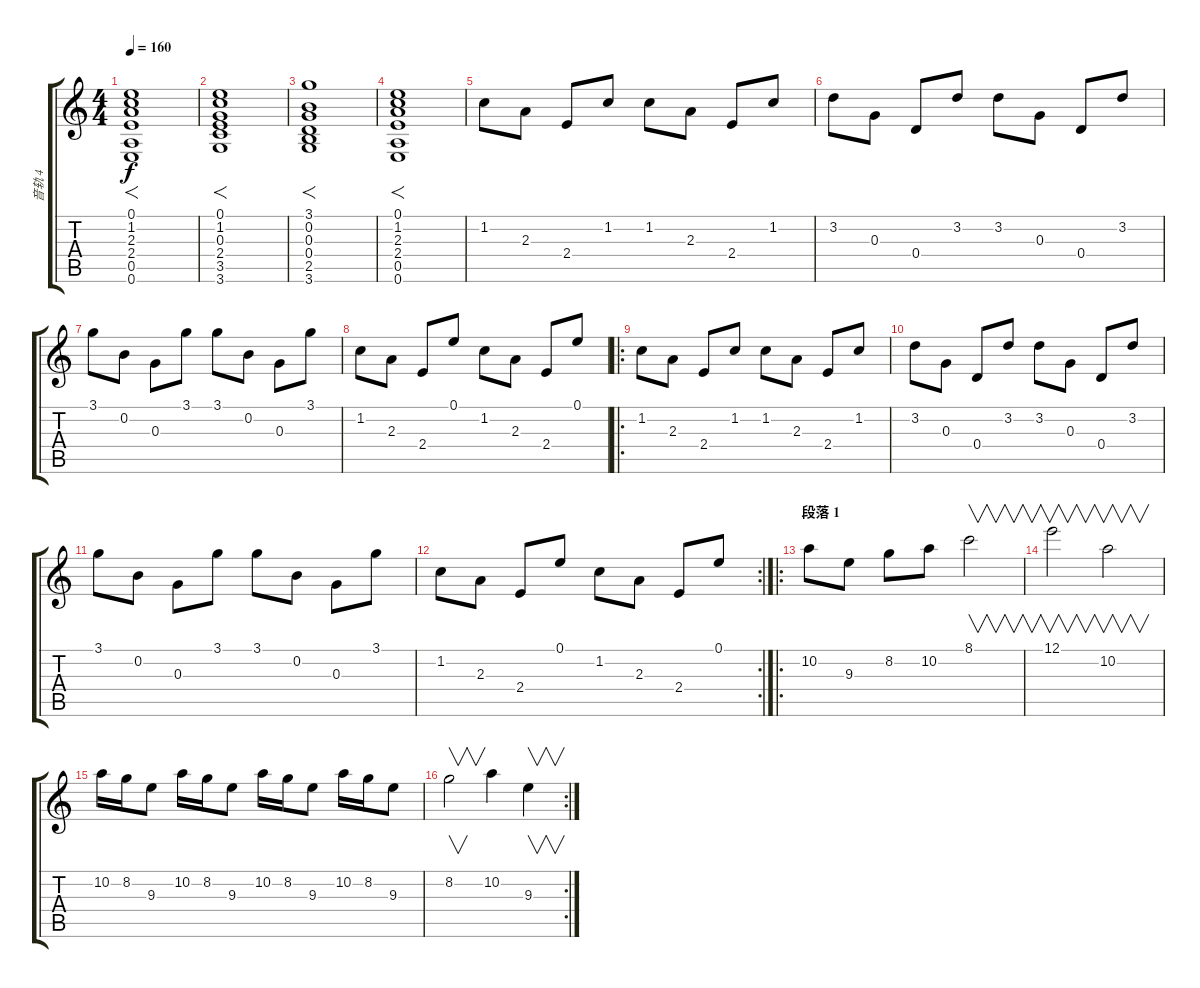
\track ("音轨 4" "音轨 4") {instrument electricguitarjazz}
\staff {score tabs}
\tuning (E4 B3 G3 D3 A2 E2) {hide}
\ts (4 4)
\tempo 160
\clef g2
\ks c
(0.1 1.2 2.3 2.4 0.5 0.6).1{f dy f volume 16 instrument acousticguitarsteel} |
(0.1 1.2 0.3 2.4 3.5 3.6).1{f} |
(3.1 0.2 0.3 0.4 2.5 3.6).1{f} |
(0.1 1.2 2.3 2.4 0.5 0.6).1{f} |
1.2.8 2.3.8 2.4.8 1.2.8 1.2.8 2.3.8 2.4.8 1.2.8 |
3.2.8 0.3.8 0.4.8 3.2.8 3.2.8 0.3.8 0.4.8 3.2.8 |
3.1.8 0.2.8 0.3.8 3.1.8 3.1.8 0.2.8 0.3.8 3.1.8 |
1.2.8 2.3.8 2.4.8 0.1.8 1.2.8 2.3.8 2.4.8 0.1.8 |
\ro
1.2.8 2.3.8 2.4.8 1.2.8 1.2.8 2.3.8 2.4.8 1.2.8 |
3.2.8 0.3.8 0.4.8 3.2.8 3.2.8 0.3.8 0.4.8 3.2.8 |
3.1.8 0.2.8 0.3.8 3.1.8 3.1.8 0.2.8 0.3.8 3.1.8 |
\rc 2
1.2.8 2.3.8 2.4.8 0.1.8 1.2.8 2.3.8 2.4.8 0.1.8 |
\ro
\section ("" "段落 1")
10.2.8{volume 9 instrument acousticguitarsteel} 9.3.8 8.2.8 10.2.8 8.1.2{v} |
12.1.2{v} 10.2.2{v} |
10.2.16 8.2.16 9.3.8 10.2.16 8.2.16 9.3.8 10.2.16 8.2.16 9.3.8 10.2.16 8.2.16 9.3.8 |
\rc 2
8.2.2{v} 10.2.4 9.3.4{v}
